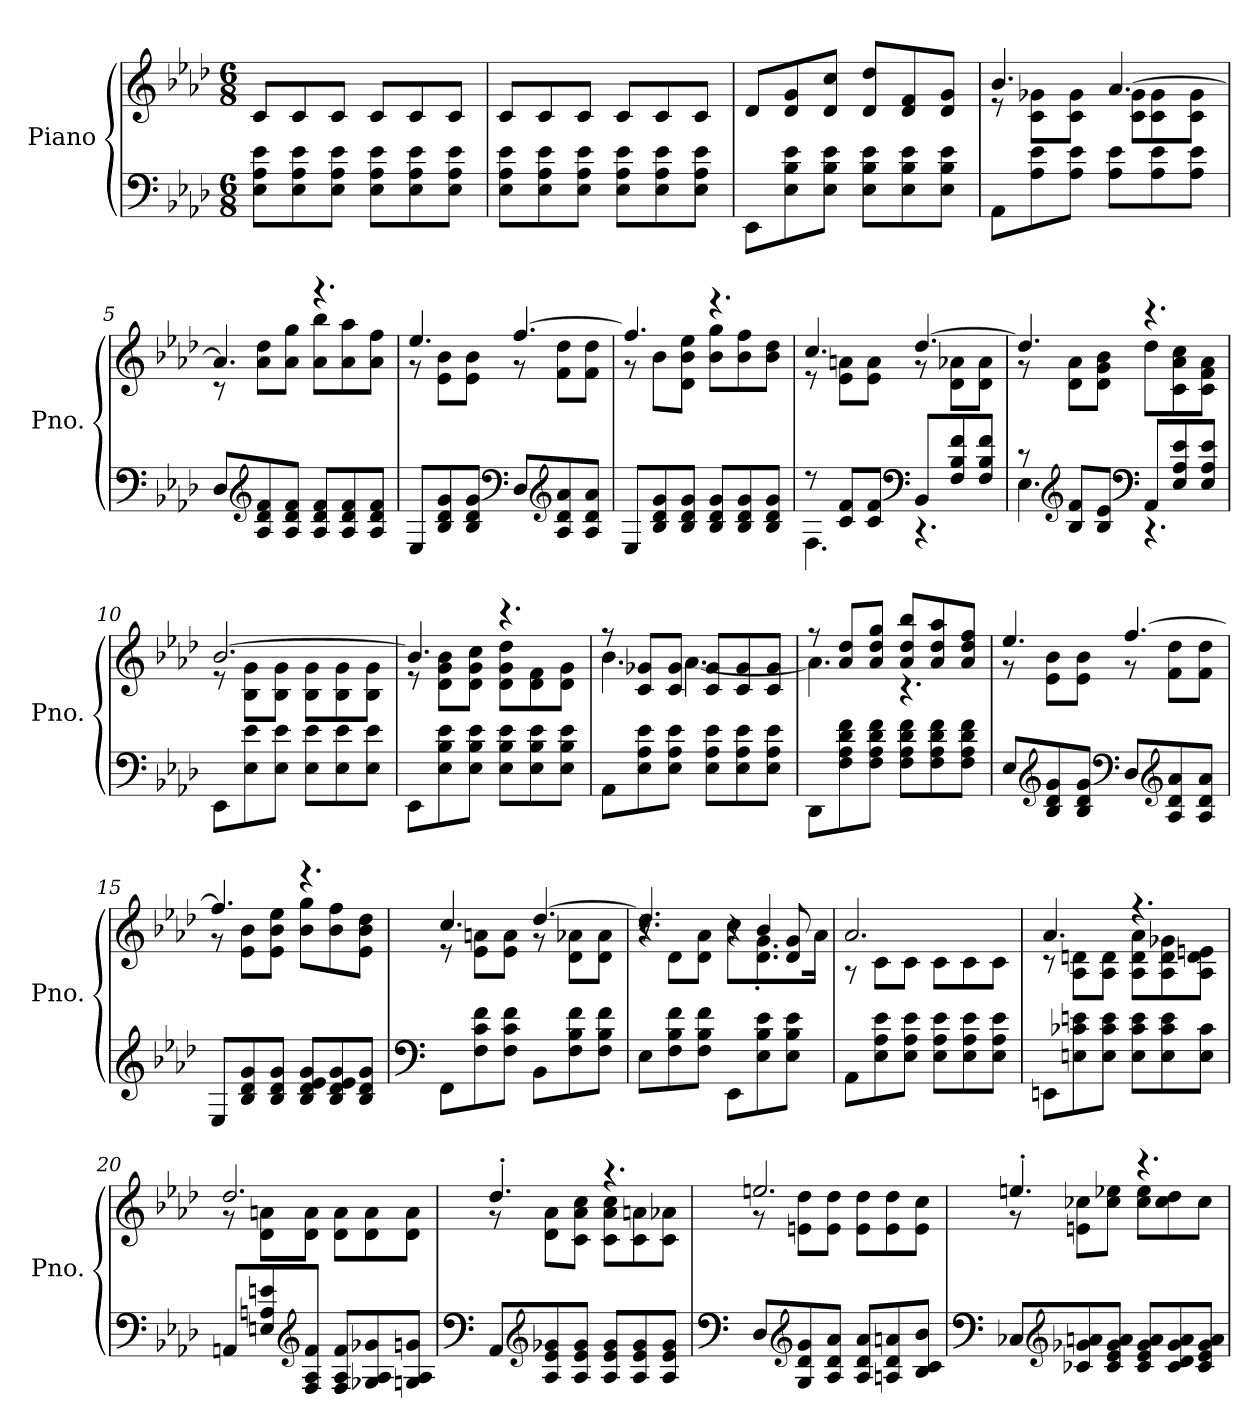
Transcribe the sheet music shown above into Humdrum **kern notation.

**kern	**kern
*part1	*part1
*staff2	*staff1
*I"Piano	*
*I'Pno.	*
*clefF4	*clefG2
*k[b-e-a-d-]	*k[b-e-a-d-]
*M6/8	*M6/8
*MM115	*MM115
=1	=1
8E-\ 8A-\ 8e-\L	8c/L
8E-\ 8A-\ 8e-\	8c/
8E-\ 8A-\ 8e-\J	8c/J
8E-\ 8A-\ 8e-\L	8c/L
8E-\ 8A-\ 8e-\	8c/
8E-\ 8A-\ 8e-\J	8c/J
=2	=2
8E-\ 8A-\ 8e-\L	8c/L
8E-\ 8A-\ 8e-\	8c/
8E-\ 8A-\ 8e-\J	8c/J
8E-\ 8A-\ 8e-\L	8c/L
8E-\ 8A-\ 8e-\	8c/
8E-\ 8A-\ 8e-\J	8c/J
=3	=3
8EE-\L	8d-/L
8E-\ 8B-\ 8e-\	8d-/ 8g/
8E-\ 8B-\ 8e-\J	8d-/ 8cc/J
8E-\ 8B-\ 8e-\L	8d-/ 8dd-/L
8E-\ 8B-\ 8e-\	8d-/ 8f/
8E-\ 8B-\ 8e-\J	8d-/ 8g/J
=4	=4
*	*^
8AA-\L	4.b-/	8r
8A-\ 8e-\	.	8c\ 8g-X\L
8A-\ 8e-\J	.	8c\ 8g-\J
8A-\ 8e-\L	[4.a-/	8c\ 8g-\L
8A-\ 8e-\	.	8c\ 8g-\
8A-\ 8e-\J	.	8c\ 8g-\J
!!LO:LB:g=z	!!
=5	=5	=5
8D-/L	4.a-/]	8r
*clefG2	*	*
8A-/ 8d-/ 8f/	.	8a-\ 8dd-\L
8A-/ 8d-/ 8f/J	.	8a-\ 8gg\J
8A-/ 8d-/ 8f/L	4.r	8a-\ 8bb-\L
8A-/ 8d-/ 8f/	.	8a-\ 8aa-\
8A-/ 8d-/ 8f/J	.	8a-\ 8ff\J
=6	=6	=6
8E-/L	4.ee-/	8r
8B-/ 8d-/ 8g/	.	8e-\ 8b-\L
8B-/ 8d-/ 8g/J	.	8e-\ 8b-\J
*clefF4	*	*
8D-/L	[4.ff/	8r
*clefG2	*	*
8A-/ 8d-/ 8a-/	.	8f\ 8dd-\L
8A-/ 8d-/ 8a-/J	.	8f\ 8dd-\J
=7	=7	=7
8E-/L	4.ff/]	8r
8B-/ 8d-/ 8g/	.	8b-\L
8B-/ 8d-/ 8g/J	.	8d-\ 8b-\ 8ee-\J
8B-/ 8d-/ 8g/L	4.r	8b-\ 8gg\L
8B-/ 8d-/ 8g/	.	8b-\ 8ff\
8B-/ 8d-/ 8g/J	.	8b-\ 8dd-\J
=8	=8	=8
*^	*	*
8r	4.F\	4.cc/	8r
8c/ 8f/L	.	.	8e-\ 8an\L
8c/ 8f/J	.	.	8e-\ 8a\J
*clefF4	*	*	*
8BB-/L	4.r	[4.dd-/	8r
8F/ 8B-/ 8f/	.	.	8d-\ 8a-X\L
8F/ 8B-/ 8f/J	.	.	8d-\ 8a-\J
!!LO:LB:g=z	!!
=9	=9	=9	=9
8r	4.E-\	4.dd-/]	8r
*clefG2	*	*	*
8B-/ 8f/L	.	.	8d-\ 8a-\L
8B-/ 8e-/J	.	.	8d-\ 8g\ 8b-\J
*clefF4	*	*	*
8AA-/L	4.r	4.r	8dd-\L
8E-/ 8A-/ 8e-/	.	.	8c\ 8a-\ 8cc\
8E-/ 8A-/ 8e-/J	.	.	8c\ 8f\ 8a-\J
*v	*v	*	*
=10	=10	=10
8EE-\L	[2.b-/	8r
8E-\ 8e-\	.	8B-\ 8g\L
8E-\ 8e-\J	.	8B-\ 8g\J
8E-\ 8e-\L	.	8B-\ 8g\L
8E-\ 8e-\	.	8B-\ 8g\
8E-\ 8e-\J	.	8B-\ 8g\J
=11	=11	=11
8EE-\L	4.b-/]	8r
8E-\ 8B-\ 8e-\	.	8d-\ 8g\ 8b-\L
8E-\ 8B-\ 8e-\J	.	8d-\ 8g\ 8cc\J
8E-\ 8B-\ 8e-\L	4.r	8d-\ 8g\ 8dd-\L
8E-\ 8B-\ 8e-\	.	8d-\ 8f\
8E-\ 8B-\ 8e-\J	.	8d-\ 8g\J
=12	=12	=12
8AA-\L	8r	4.b-\
8E-\ 8A-\ 8e-\	8c/ 8g-X/L	.
8E-\ 8A-\ 8e-\J	8c/ 8g-/J	.
8E-\ 8A-\ 8e-\L	8c/ 8g-/L	[4.a-\
8E-\ 8A-\ 8e-\	8c/ 8g-/	.
8E-\ 8A-\ 8e-\J	8c/ 8g-/J	.
!!LO:LB:g=z	!!
=13	=13	=13
8DD-\L	8r	4.a-\]
8F\ 8A-\ 8d-\ 8f\	8a-/ 8dd-/L	.
8F\ 8A-\ 8d-\ 8f\J	8a-/ 8dd-/ 8gg/J	.
8F\ 8A-\ 8d-\ 8f\L	8a-/ 8dd-/ 8bb-/L	4.r
8F\ 8A-\ 8d-\ 8f\	8a-/ 8dd-/ 8aa-/	.
8F\ 8A-\ 8d-\ 8f\J	8a-/ 8dd-/ 8ff/J	.
=14	=14	=14
8E-/L	4.ee-/	8r
*clefG2	*	*
8B-/ 8d-/ 8g/	.	8e-\ 8b-\L
8B-/ 8d-/ 8g/J	.	8e-\ 8b-\J
*clefF4	*	*
8D-/L	[4.ff/	8r
*clefG2	*	*
8A-/ 8d-/ 8a-/	.	8f\ 8dd-\L
8A-/ 8d-/ 8a-/J	.	8f\ 8dd-\J
=15	=15	=15
8E-/L	4.ff/]	8r
8B-/ 8d-/ 8g/	.	8e-\ 8b-\L
8B-/ 8d-/ 8g/J	.	8e-\ 8b-\ 8ee-\J
8B-/ 8d-/ 8e-/ 8g/L	4.r	8b-\ 8gg\L
8B-/ 8d-/ 8e-/ 8g/	.	8b-\ 8ff\
8B-/ 8d-/ 8g/J	.	8e-\ 8b-\ 8dd-\J
=16	=16	=16
*clefF4	*	*
8FF\L	4.cc/	8r
8F\ 8c\ 8f\	.	8e-\ 8an\L
8F\ 8c\ 8f\J	.	8e-\ 8a\J
8BB-\L	[4.dd-/	8r
8F\ 8B-\ 8f\	.	8d-\ 8a-X\L
8F\ 8B-\ 8f\J	.	8d-\ 8a-\J
!!LO:LB:g=z
=17	=17	=17
*	*	*^
8E-\L	4.dd-/]	8r	4.r
8F\ 8B-\ 8f\	.	8d-\L	.
8F\ 8B-\ 8f\J	.	8d-\ 8a-\J	.
8EE-\L	8r	8cc\L	4r
8E-\ 8B-\ 8e-\	4b-/	8.d-\' 8.g\'	.
8E-\ 8B-\ 8e-\J	.	.	8d-/ 8g/
.	.	16a-\Jk	.
*	*	*v	*v
=18	=18	=18
8AA-\L	2.a-/	8r
8E-\ 8A-\ 8e-\	.	8c\L
8E-\ 8A-\ 8e-\J	.	8c\J
8E-\ 8A-\ 8e-\L	.	8c\L
8E-\ 8A-\ 8e-\	.	8c\
8E-\ 8A-\ 8e-\J	.	8c\J
=19	=19	=19
8EEn\L	4.a-/	8r
8En\ 8c-X\ 8en\	.	8A-\ 8dn\L
8E\ 8c-\ 8e\J	.	8A-\ 8d\J
8E\ 8c-\ 8e\L	4.r	8A-\ 8d\ 8a-\L
8E\ 8c-\ 8e\	.	8A-\ 8d\ 8g-X\
8E\ 8c-\J	.	8A-\ 8d\ 8en\J
=20	=20	=20
8AAn/L	2.dd-/	8r
8En/ 8An/ 8en/	.	8d-\ 8an\L
*clefG2	*	*
8F/ 8A/ 8f/J	.	8d-\ 8a\J
8F/ 8A/ 8f/L	.	8d-\ 8a\L
8G-X/ 8A/ 8g-X/	.	8d-\ 8a\
8Gn/ 8A/ 8gn/J	.	8d-\ 8a\J
!!LO:LB:g=z	!!
=21	=21	=21
*clefF4	*	*
8AA-/L	4.dd-'/	8r
*clefG2	*	*
8A-/ 8e-/ 8g-X/	.	8d-\ 8a-\L
8A-/ 8e-/ 8g-/J	.	8c\ 8a-\ 8cc\J
8A-/ 8e-/ 8g-/L	4.r	8c\ 8a-\ 8cc\L
8A-/ 8e-/ 8g-/	.	8c\ 8an\
8A-/ 8e-/ 8g-/J	.	8c\ 8a-X\J
=22	=22	=22
*clefF4	*	*
8D-/L	2.een/	8r
*clefG2	*	*
8G/ 8d-/ 8g/	.	8en\ 8dd-\L
8A-/ 8d-/ 8a-/J	.	8e\ 8dd-\J
8A-/ 8d-/ 8a-/L	.	8e\ 8dd-\L
8An/ 8d-/ 8an/	.	8e\ 8dd-\
8B-/ 8c/ 8b-/J	.	8e\ 8cc\J
=23	=23	=23
*clefF4	*	*
8C-X/L	4.een'/	8r
*clefG2	*	*
8c-X/ 8g-X/ 8an/	.	8en\ 8cc-X\L
8c-/ 8e-/ 8g-/ 8a/J	.	8cc-\ 8ee-X\J
8c-/ 8e-/ 8g-/ 8a/L	4.r	8cc-\ 8ee-\L
8c-/ 8d-/ 8g-/ 8a/	.	8cc-\ 8dd-\
8c-/ 8e-/ 8g-/ 8a/J	.	8cc-\J
*	*v	*v
=	=
*-	*-
